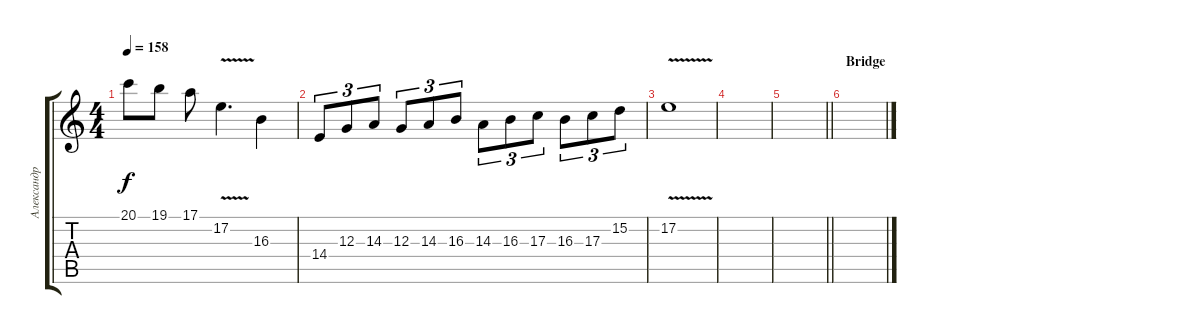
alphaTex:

\track ("Александр \"Wish\" Андрюхин" "Александр ") {instrument piccolo}
\staff {score tabs}
\tuning (E4 B3 G3 D3 A2 E2) {hide}
\ts (4 4)
\tempo 158
\clef g2
\ks c
20.1.8{dy f} 19.1.8 17.1.8 17.2{v}.4{d} 16.3.4 |
14.4.8{tu (3 2)} 12.3.8{tu (3 2)} 14.3.8{tu (3 2)} 12.3.8{tu (3 2)} 14.3.8{tu (3 2)} 16.3.8{tu (3 2)} 14.3.8{tu (3 2)} 16.3.8{tu (3 2)} 17.3.8{tu (3 2)} 16.3.8{tu (3 2)} 17.3.8{tu (3 2)} 15.2.8{tu (3 2)} |
17.2{v}.1 |
|
\barLineRight lightlight
|
\section ("" "Bridge")
